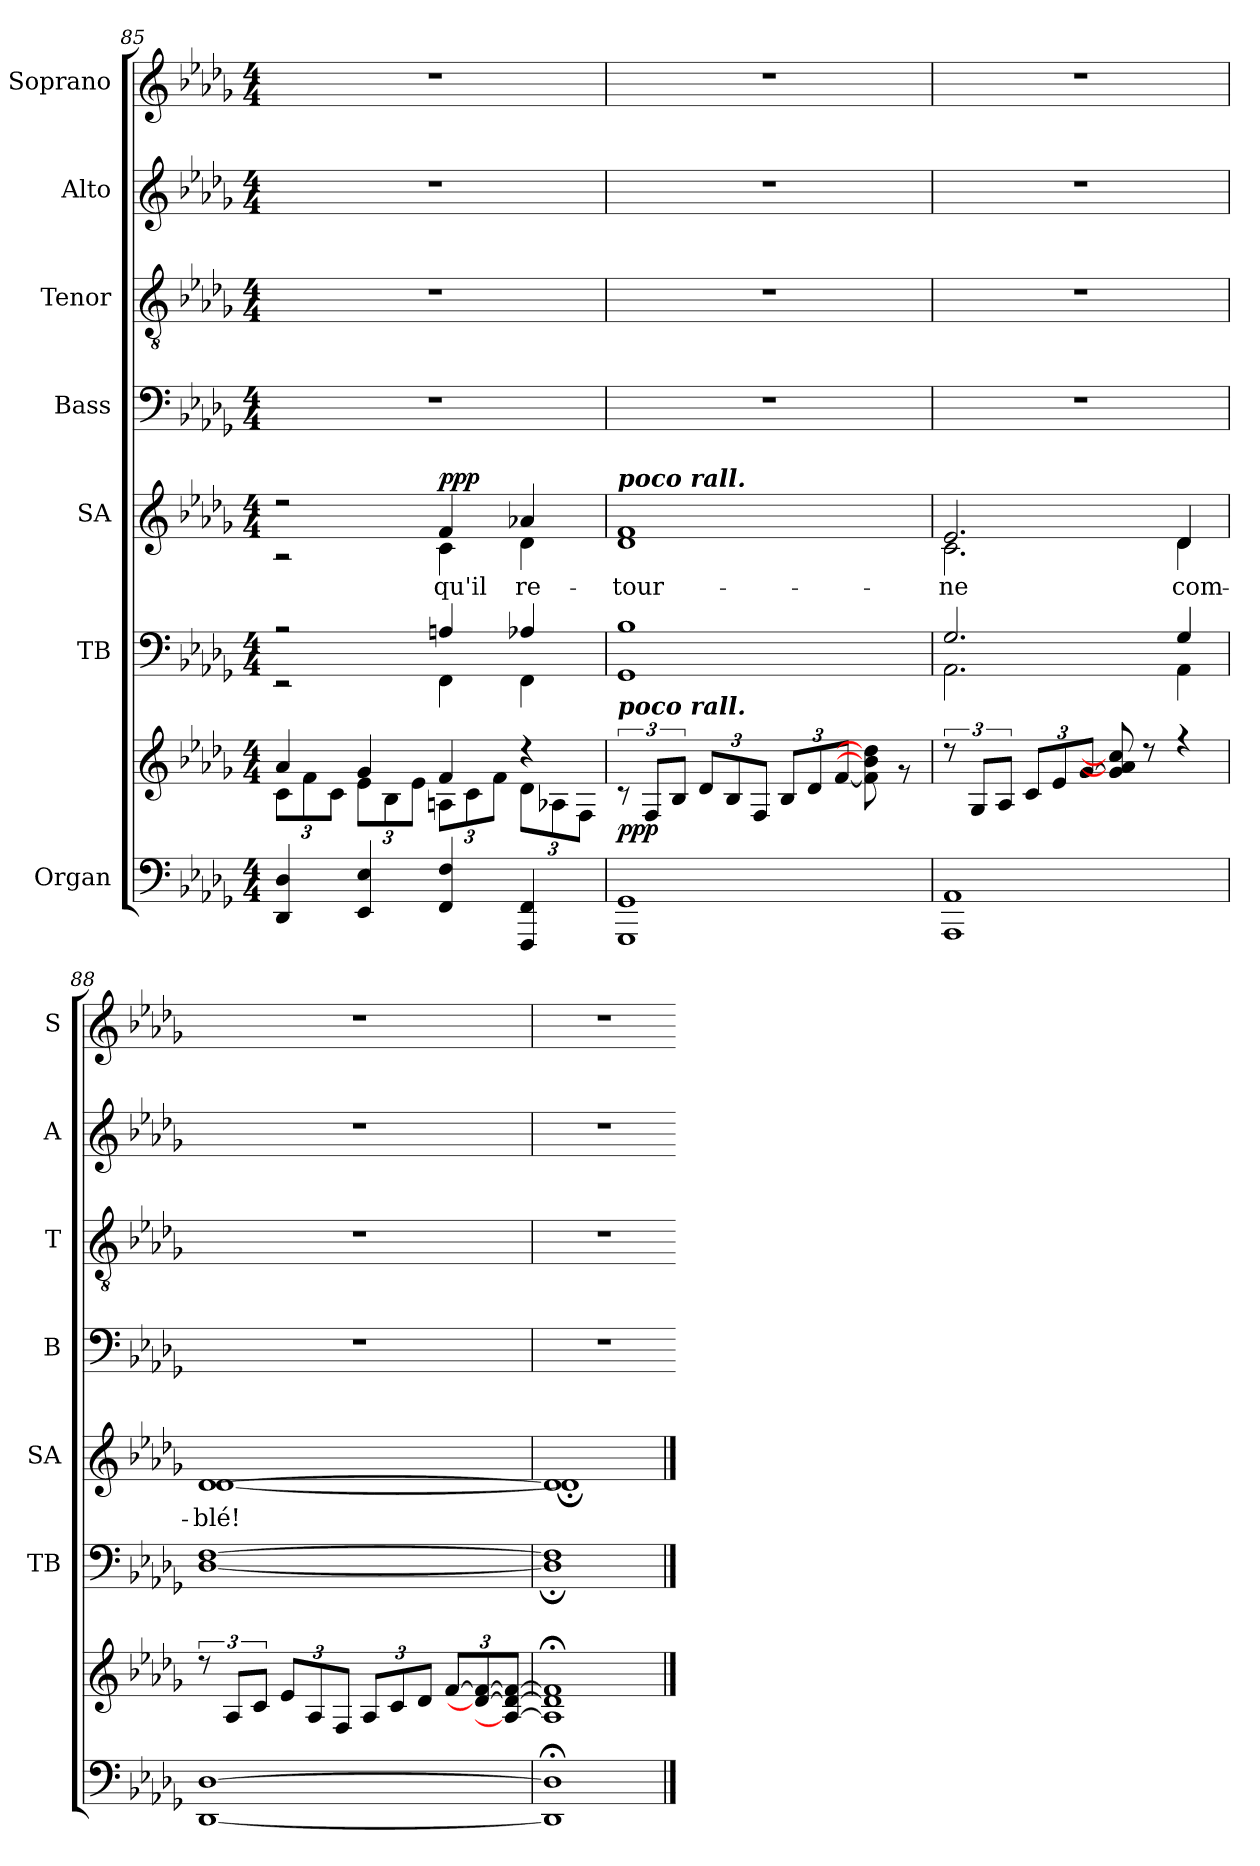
**kern	**kern	**dynam	**kern	**kern	**text	**dynam	**kern	**kern	**kern	**kern
*part7	*part7	*part7	*part6	*part5	*part5	*part5	*part4	*part3	*part2	*part1
*staff8	*staff7	*staff7/8	*staff6	*staff5	*staff5	*staff5	*staff4	*staff3	*staff2	*staff1
*I"Organ	*	*	*I"TB	*I"SA	*	*	*I"Bass	*I"Tenor	*I"Alto	*I"Soprano
*	*	*	*I'TB	*I'SA	*	*	*I'B	*I'T	*I'A	*I'S
*clefF4	*clefG2	*	*clefF4	*clefG2	*	*	*clefF4	*clefGv2	*clefG2	*clefG2
*k[b-e-a-d-g-]	*k[b-e-a-d-g-]	*	*k[b-e-a-d-g-]	*k[b-e-a-d-g-]	*	*	*k[b-e-a-d-g-]	*k[b-e-a-d-g-]	*k[b-e-a-d-g-]	*k[b-e-a-d-g-]
*D-:	*D-:	*	*D-:	*D-:	*	*	*D-:	*D-:	*D-:	*D-:
*M4/4	*M4/4	*	*M4/4	*M4/4	*	*	*M4/4	*M4/4	*M4/4	*M4/4
=85	=85	=85	=85	=85	=85	=85	=85	=85	=85	=85
*	*^	*	*^	*^	*	*	*	*	*	*
4DD- 4D-	4a-/	12c\L	.	2r	2r	2r	2r	.	.	1r	1r	1r	1r
.	.	12f\	.	.	.	.	.	.	.	.	.	.	.
.	.	12c\J	.	.	.	.	.	.	.	.	.	.	.
4EE- 4E-	4g-/	12e-\L	.	.	.	.	.	.	.	.	.	.	.
.	.	12B-\	.	.	.	.	.	.	.	.	.	.	.
.	.	12e-\J	.	.	.	.	.	.	.	.	.	.	.
!	!	!	!	!	!	!	!	!LO:LY:b	!LO:DY:b	!	!	!	!
4FF 4F	4f/	12An\L	.	4An/	4FF\	4f/	4c\	-qu'il	ppp	.	.	.	.
.	.	12c\	.	.	.	.	.	.	.	.	.	.	.
.	.	12f\J	.	.	.	.	.	.	.	.	.	.	.
!	!	!	!	!	!	!	!	!LO:LY:b	!	!	!	!	!
4FFF 4FF	4r	12d-\L	.	4A-X/	4FF\	4a-X/	4d-\	re-	.	.	.	.	.
.	.	12A-X\	.	.	.	.	.	.	.	.	.	.	.
.	.	12F\J	.	.	.	.	.	.	.	.	.	.	.
=86	=86	=86	=86	=86	=86	=86	=86	=86	=86	=86	=86	=86	=86
!	!	!	!	!	!	!LO:TX:a:Bi:t=poco rall.	!	!	!	!	!	!	!
!	!LO:TX:a:Bi:t=poco rall.	!	!	!	!	!	!	!	!	!	!	!	!
!	!	!	!LO:DY:b	!	!	!	!	!LO:LY:b	!	!	!	!	!
1GGG- 1GG-	1ryy	12r	ppp	1B-/	1GG-\	1f/	1d-\	-tour-	.	1r	1r	1r	1r
.	.	12F/L	.	.	.	.	.	.	.	.	.	.	.
.	.	12B-/J	.	.	.	.	.	.	.	.	.	.	.
.	.	12d-/L	.	.	.	.	.	.	.	.	.	.	.
.	.	12B-/	.	.	.	.	.	.	.	.	.	.	.
.	.	12F/J	.	.	.	.	.	.	.	.	.	.	.
.	.	12B-/L	.	.	.	.	.	.	.	.	.	.	.
.	.	12d-/	.	.	.	.	.	.	.	.	.	.	.
.	.	[12f/J	.	.	.	.	.	.	.	.	.	.	.
.	.	8f\] 8b-\] 8dd-\]	.	.	.	.	.	.	.	.	.	.	.
.	.	8r	.	.	.	.	.	.	.	.	.	.	.
=87	=87	=87	=87	=87	=87	=87	=87	=87	=87	=87	=87	=87	=87
!	!	!	!	!	!	!	!	!LO:LY:b	!	!	!	!	!
1AAA- 1AA-	12r	1ryy	.	2.G-/	2.AA-\	2.e-/	2.c\	-ne	.	1r	1r	1r	1r
.	12G-/L	.	.	.	.	.	.	.	.	.	.	.	.
.	12A-/J	.	.	.	.	.	.	.	.	.	.	.	.
.	12c/L	.	.	.	.	.	.	.	.	.	.	.	.
.	12e-/	.	.	.	.	.	.	.	.	.	.	.	.
.	[12g-/J	.	.	.	.	.	.	.	.	.	.	.	.
.	8g-/] 8a-/] 8cc/]	.	.	.	.	.	.	.	.	.	.	.	.
.	8r	.	.	.	.	.	.	.	.	.	.	.	.
!	!	!	!	!	!	!	!	!LO:LY:b	!	!	!	!	!
.	4r	.	.	4G-/	4AA-\	4d-/	4d-\	com-	.	.	.	.	.
=88	=88	=88	=88	=88	=88	=88	=88	=88	=88	=88	=88	=88	=88
!	!	!	!	!	!	!	!	!LO:LY:b	!	!	!	!	!
[1DD- [1D-	12r	1ryy	.	[1F/	[1D-\	[1d-/	[1d-\	-blé!	.	1r	1r	1r	1r
.	12A-/L	.	.	.	.	.	.	.	.	.	.	.	.
.	12c/J	.	.	.	.	.	.	.	.	.	.	.	.
.	12e-/L	.	.	.	.	.	.	.	.	.	.	.	.
.	12A-/	.	.	.	.	.	.	.	.	.	.	.	.
.	12F/J	.	.	.	.	.	.	.	.	.	.	.	.
.	12A-/L	.	.	.	.	.	.	.	.	.	.	.	.
.	12c/	.	.	.	.	.	.	.	.	.	.	.	.
.	12d-/J	.	.	.	.	.	.	.	.	.	.	.	.
.	[12f/L	.	.	.	.	.	.	.	.	.	.	.	.
.	12d-/_ 12f/_	.	.	.	.	.	.	.	.	.	.	.	.
.	12A-/_ 12d-/_ 12f/_J	.	.	.	.	.	.	.	.	.	.	.	.
=89	=89	=89	=89	=89	=89	=89	=89	=89	=89	=89	=89	=89	=89
1DD-]; 1D-];	1A-/];< 1d-/];< 1f/];<	1ryy	.	1F/]	1D-;\]	1d-/]	1d-;<\]	.	.	1r	1r	1r	1r
*	*v	*v	*	*	*	*v	*v	*	*	*	*	*	*
*	*	*	*v	*v	*	*	*	*	*	*	*
==	==	=	==	==	=	=	=	=	=	=
*-	*-	*-	*-	*-	*-	*-	*-	*-	*-	*-
